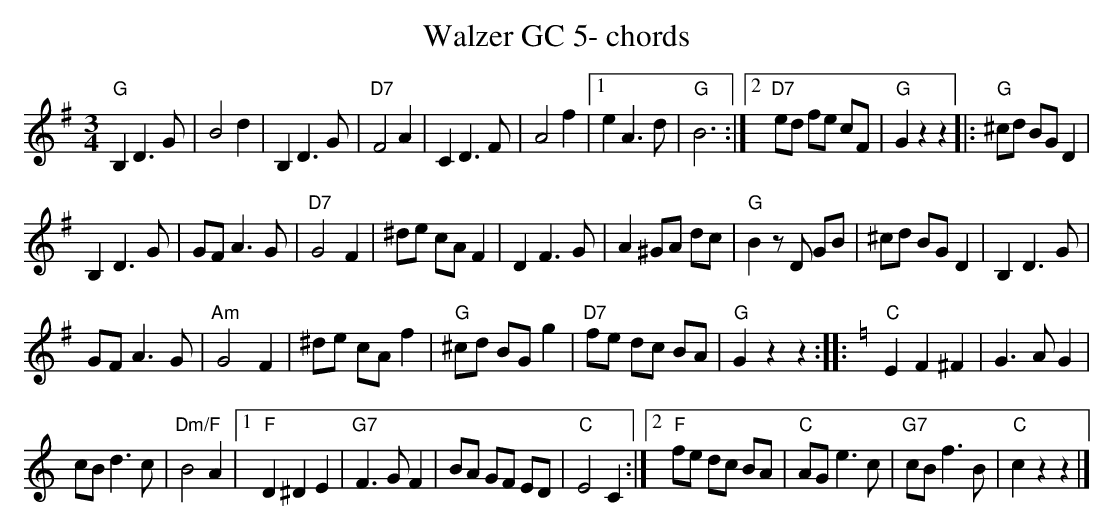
X:1
T:Walzer GC 5- chords
M:3/4
L:1/8
K:Gmaj%%MIDI gchordon
"G"B,2D3G | B4d2 | B,2D3G | "D7"F4A2 | C2D3F | A4f2 |1 e2A3d | "G"B6 :|2 "D7"ed fe cF | "G"G2 z2z2 |: "G"^cd BG D2 |
B,2D3G | GF A3G | "D7"G4F2 | ^de cA F2 | D2F3G | A2 ^GA dc | "G"B2 zD GB | ^cd BG D2 | B,2D3G |
GF A3G | "Am"G4F2 | ^de cA f2 | "G"^cd BG g2 | "D7"fe dc BA | "G"G2 z2z2 :: \
K:Cmaj
"C"E2F2^F2 | G3AG2 |
cB d3c | "Dm/F"B4A2 |1 "F"D2^D2E2 | "G7"F3G F2 | BA GF ED | "C"E4C2 :|2 "F"fe dc BA | "C"AG e3c | "G7"cB f3B | "C"c2 z2z2 |]
